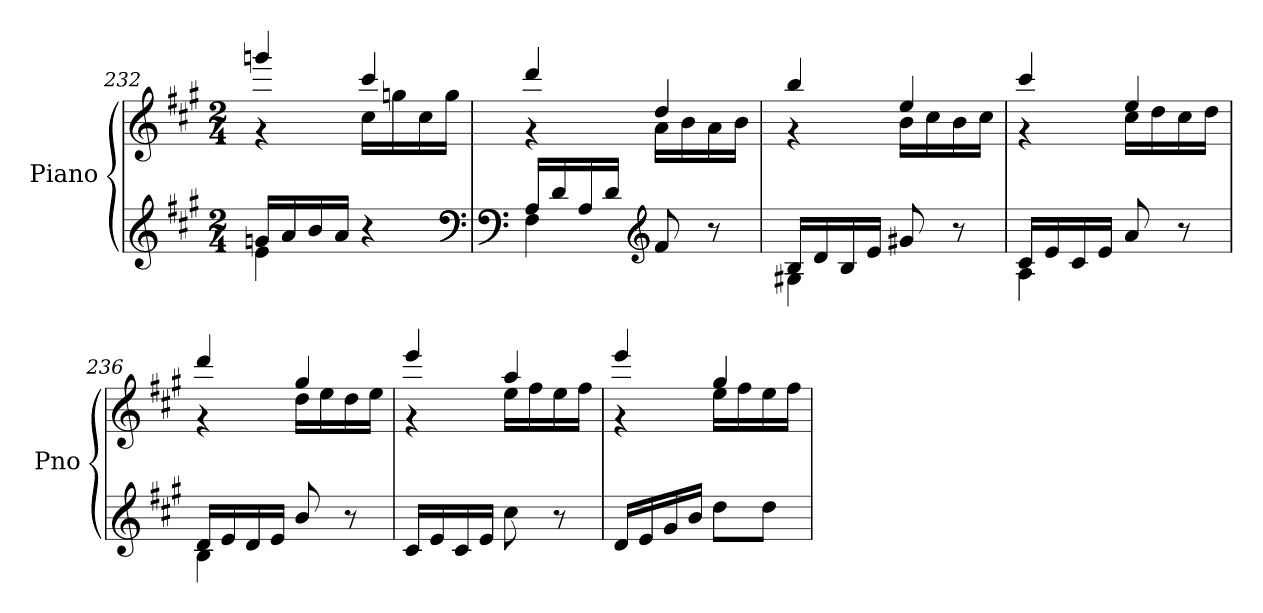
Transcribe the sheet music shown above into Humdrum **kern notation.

**kern	**kern
*part1	*part1
*staff2	*staff1
*I"Piano	*
*I'Pno	*
*clefG2	*clefG2
*k[f#c#g#]	*k[f#c#g#]
*A:	*A:
*M2/4	*M2/4
=232	=232
*^	*^
16gn/LL	4e\	4gggn/	4r
16a/	.	.	.
16b/	.	.	.
16a/JJ	.	.	.
4r	4ryy	4ccc#/	16cc#\LL
.	.	.	16ggn\
.	.	.	16cc#\
.	.	.	16gg\JJ
*clefF4	*	*	*
!!LO:LB:g=z	!!
=233	=233	=233	=233
*clefF4	*	*	*
16A/LL	4F#\	4ddd/	4r
16d/	.	.	.
16A/	.	.	.
16d/JJ	.	.	.
*clefG2	*	*	*
8f#/	4ryy	4dd/	16a\LL
.	.	.	16b\
8r	.	.	16a\
.	.	.	16b\JJ
=234	=234	=234	=234
16B/LL	4G#X\	4bb/	4r
16d/	.	.	.
16B/	.	.	.
16e/JJ	.	.	.
8g#X/	4ryy	4ee/	16b\LL
.	.	.	16cc#\
8r	.	.	16b\
.	.	.	16cc#\JJ
=235	=235	=235	=235
16c#/LL	4A\	4ccc#/	4r
16e/	.	.	.
16c#/	.	.	.
16e/JJ	.	.	.
8a/	4ryy	4ee/	16cc#\LL
.	.	.	16dd\
8r	.	.	16cc#\
.	.	.	16dd\JJ
=236	=236	=236	=236
16d/LL	4B\	4ddd/	4r
16e/	.	.	.
16d/	.	.	.
16e/JJ	.	.	.
8b/	4ryy	4gg#/	16dd\LL
.	.	.	16ee\
8r	.	.	16dd\
.	.	.	16ee\JJ
*v	*v	*	*
=237	=237	=237
16c#/LL	4eee/	4r
16e/	.	.
16c#/	.	.
16e/JJ	.	.
8cc#\	4aa/	16ee\LL
.	.	16ff#\
8r	.	16ee\
.	.	16ff#\JJ
!!LO:LB:g=z	!!
=238	=238	=238
16d/LL	4eee/	4r
16e/	.	.
16g#/	.	.
16b/JJ	.	.
8dd\L	4gg#/	16ee\LL
.	.	16ff#\
8dd\J	.	16ee\
.	.	16ff#\JJ
*	*v	*v
=	=
*-	*-
